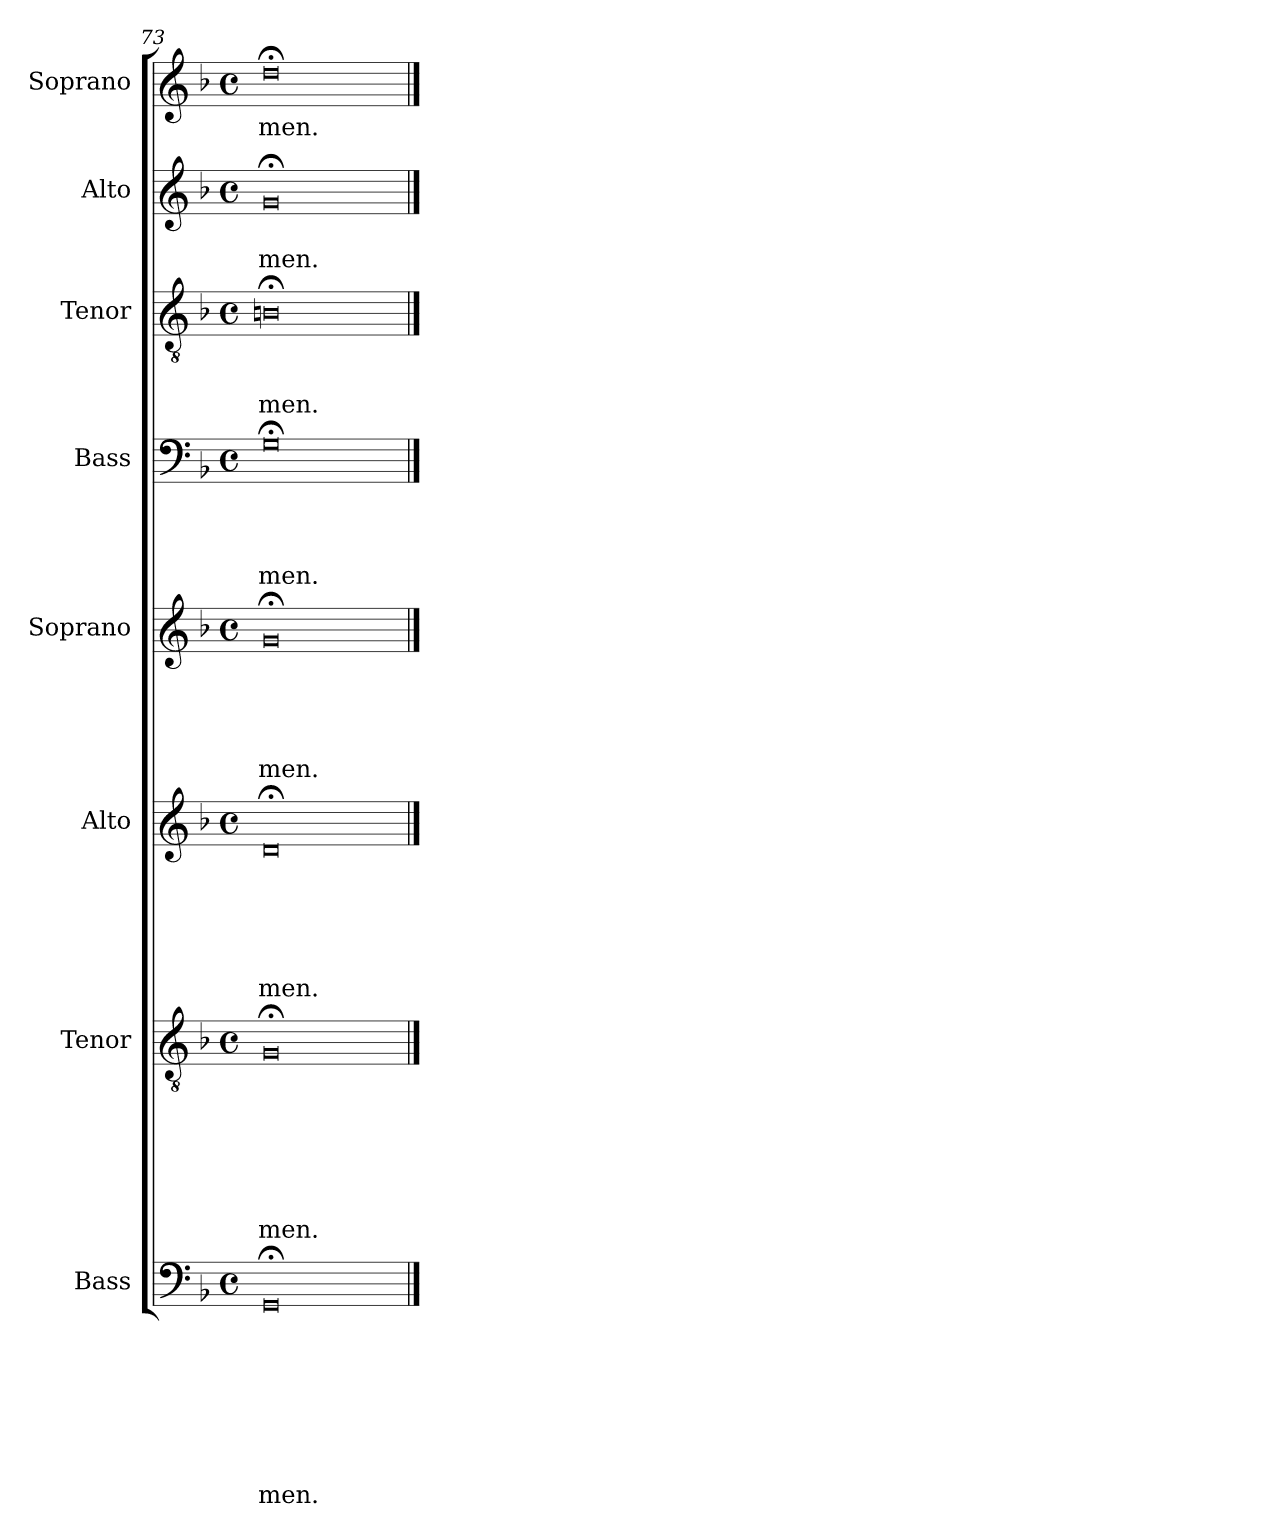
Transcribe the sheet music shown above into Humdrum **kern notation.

**kern	**text	**text	**text	**text	**text	**text	**text	**text	**kern	**text	**text	**text	**text	**text	**text	**text	**kern	**text	**text	**text	**text	**text	**text	**kern	**text	**text	**text	**text	**text	**kern	**text	**text	**text	**text	**kern	**text	**text	**text	**kern	**text	**text	**kern	**text
*part8	*part8	*part8	*part8	*part8	*part8	*part8	*part8	*part8	*part7	*part7	*part7	*part7	*part7	*part7	*part7	*part7	*part6	*part6	*part6	*part6	*part6	*part6	*part6	*part5	*part5	*part5	*part5	*part5	*part5	*part4	*part4	*part4	*part4	*part4	*part3	*part3	*part3	*part3	*part2	*part2	*part2	*part1	*part1
*staff8	*staff8	*staff8	*staff8	*staff8	*staff8	*staff8	*staff8	*staff8	*staff7	*staff7	*staff7	*staff7	*staff7	*staff7	*staff7	*staff7	*staff6	*staff6	*staff6	*staff6	*staff6	*staff6	*staff6	*staff5	*staff5	*staff5	*staff5	*staff5	*staff5	*staff4	*staff4	*staff4	*staff4	*staff4	*staff3	*staff3	*staff3	*staff3	*staff2	*staff2	*staff2	*staff1	*staff1
*I"Bass	*	*	*	*	*	*	*	*	*I"Tenor	*	*	*	*	*	*	*	*I"Alto	*	*	*	*	*	*	*I"Soprano	*	*	*	*	*	*I"Bass	*	*	*	*	*I"Tenor	*	*	*	*I"Alto	*	*	*I"Soprano	*
*clefF4	*	*	*	*	*	*	*	*	*clefGv2	*	*	*	*	*	*	*	*clefG2	*	*	*	*	*	*	*clefG2	*	*	*	*	*	*clefF4	*	*	*	*	*clefGv2	*	*	*	*clefG2	*	*	*clefG2	*
*k[b-]	*	*	*	*	*	*	*	*	*k[b-]	*	*	*	*	*	*	*	*k[b-]	*	*	*	*	*	*	*k[b-]	*	*	*	*	*	*k[b-]	*	*	*	*	*k[b-]	*	*	*	*k[b-]	*	*	*k[b-]	*
*F:	*	*	*	*	*	*	*	*	*F:	*	*	*	*	*	*	*	*F:	*	*	*	*	*	*	*F:	*	*	*	*	*	*F:	*	*	*	*	*F:	*	*	*	*F:	*	*	*F:	*
*M4/4	*	*	*	*	*	*	*	*	*M4/4	*	*	*	*	*	*	*	*M4/4	*	*	*	*	*	*	*M4/4	*	*	*	*	*	*M4/4	*	*	*	*	*M4/4	*	*	*	*M4/4	*	*	*M4/4	*
*met(c)	*	*	*	*	*	*	*	*	*met(c)	*	*	*	*	*	*	*	*met(c)	*	*	*	*	*	*	*met(c)	*	*	*	*	*	*met(c)	*	*	*	*	*met(c)	*	*	*	*met(c)	*	*	*met(c)	*
=73	=73	=73	=73	=73	=73	=73	=73	=73	=73	=73	=73	=73	=73	=73	=73	=73	=73	=73	=73	=73	=73	=73	=73	=73	=73	=73	=73	=73	=73	=73	=73	=73	=73	=73	=73	=73	=73	=73	=73	=73	=73	=73	=73
!	!	!	!	!	!	!	!	!LO:LY:b	!	!	!	!	!	!	!	!LO:LY:b	!	!	!	!	!	!	!LO:LY:b:rj	!	!	!	!	!	!LO:LY:b	!	!	!	!	!LO:LY:b	!	!	!	!LO:LY:b	!	!	!LO:LY:b:rj	!	!LO:LY:b
0GG;	.	.	.	.	.	.	.	-men.	0G;	.	.	.	.	.	.	-men.	0d;	.	.	.	.	.	-men.	0g;	.	.	.	.	-men.	0G;<	.	.	.	-men.	0Bn;<	.	.	-men.	0g;	.	-men.	0dd;<	men.
==	==	==	==	==	==	==	==	==	==	==	==	==	==	==	==	==	==	==	==	==	==	==	==	==	==	==	==	==	==	==	==	==	==	==	==	==	==	==	==	==	==	==	==
*-	*-	*-	*-	*-	*-	*-	*-	*-	*-	*-	*-	*-	*-	*-	*-	*-	*-	*-	*-	*-	*-	*-	*-	*-	*-	*-	*-	*-	*-	*-	*-	*-	*-	*-	*-	*-	*-	*-	*-	*-	*-	*-	*-
